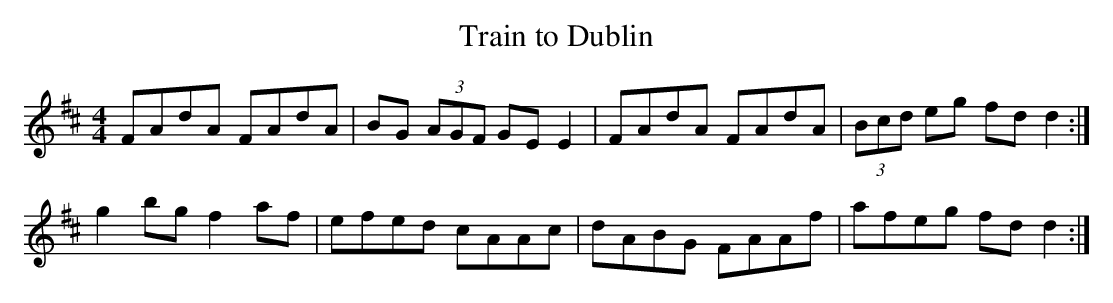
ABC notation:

X:1
T: Train to Dublin
L: 1/8
M: 4/4
K: D
FAdA FAdA|BG (3AGF GE E2|FAdA FAdA|(3Bcd eg fd d2 :|
g2 bg f2 af|efed cAAc|dABG FAAf|afeg fd d2 :|
